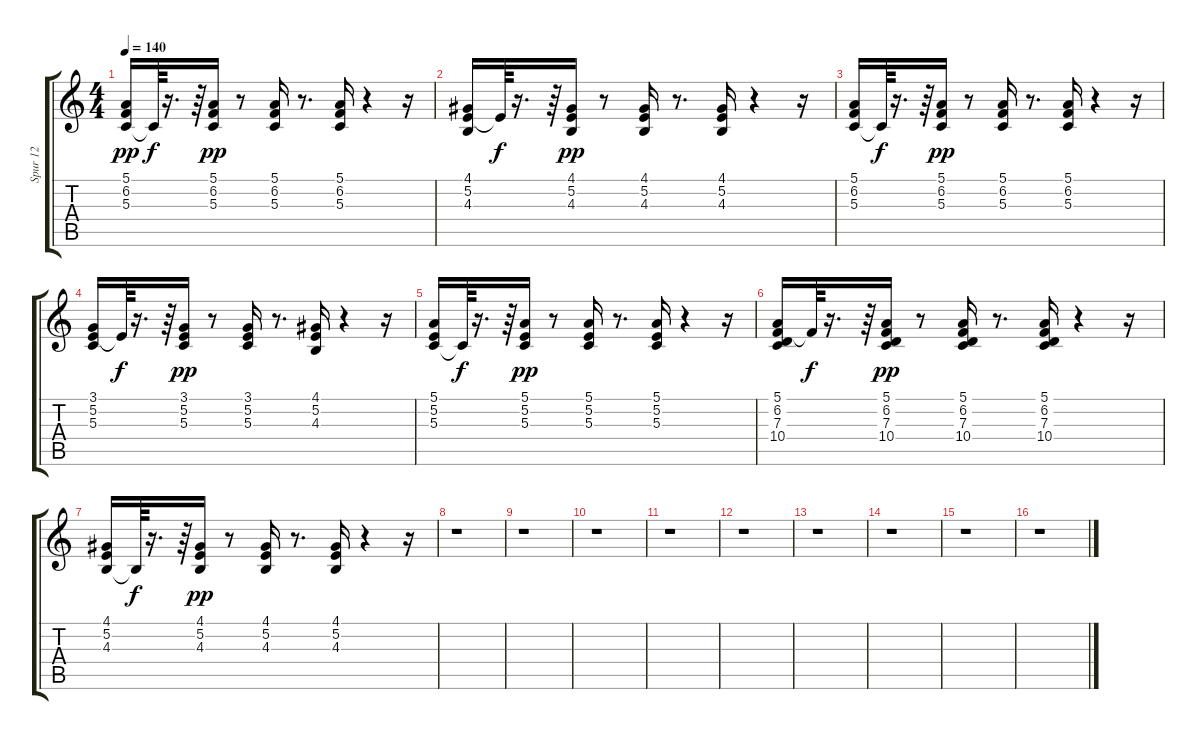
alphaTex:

\track ("Spur 12" "Spur 12") {instrument lead1square}
\staff {score tabs}
\tuning (E4 B3 G3 D3 A2 E2) {hide}
\ts (4 4)
\tempo 140
\clef g2
\ks c
(5.1 6.2 5.3).16{dy pp} 5.3{t}.64{dy f} r.16{d} r.64 (5.1 6.2 5.3).16{dy pp} r.8 (5.1 6.2 5.3).16 r.8{d} (5.1 6.2 5.3).16 r.4 r.16 |
(4.1 5.2 4.3).16 5.2{t}.64{dy f} r.16{d} r.64 (4.1 5.2 4.3).16{dy pp} r.8 (4.1 5.2 4.3).16 r.8{d} (4.1 5.2 4.3).16 r.4 r.16 |
(5.1 6.2 5.3).16 5.3{t}.64{dy f} r.16{d} r.64 (5.1 6.2 5.3).16{dy pp} r.8 (5.1 6.2 5.3).16 r.8{d} (5.1 6.2 5.3).16 r.4 r.16 |
(3.1 5.2 5.3).16 5.2{t}.64{dy f} r.16{d} r.64 (3.1 5.2 5.3).16{dy pp} r.8 (3.1 5.2 5.3).16 r.8{d} (4.1 5.2 4.3).16 r.4 r.16 |
(5.1 5.2 5.3).16 5.3{t}.64{dy f} r.16{d} r.64 (5.1 5.2 5.3).16{dy pp} r.8 (5.1 5.2 5.3).16 r.8{d} (5.1 5.2 5.3).16 r.4 r.16 |
(5.1 6.2 7.3 10.4).16 6.2{t}.64{dy f} r.16{d} r.64 (5.1 6.2 7.3 10.4).16{dy pp} r.8 (5.1 6.2 7.3 10.4).16 r.8{d} (5.1 6.2 7.3 10.4).16 r.4 r.16 |
(4.1 5.2 4.3).16 4.3{t}.64{dy f} r.16{d} r.64 (4.1 5.2 4.3).16{dy pp} r.8 (4.1 5.2 4.3).16 r.8{d} (4.1 5.2 4.3).16 r.4 r.16 |
r.1 |
r.1 |
r.1 |
r.1 |
r.1 |
r.1 |
r.1 |
r.1 |
r.1
